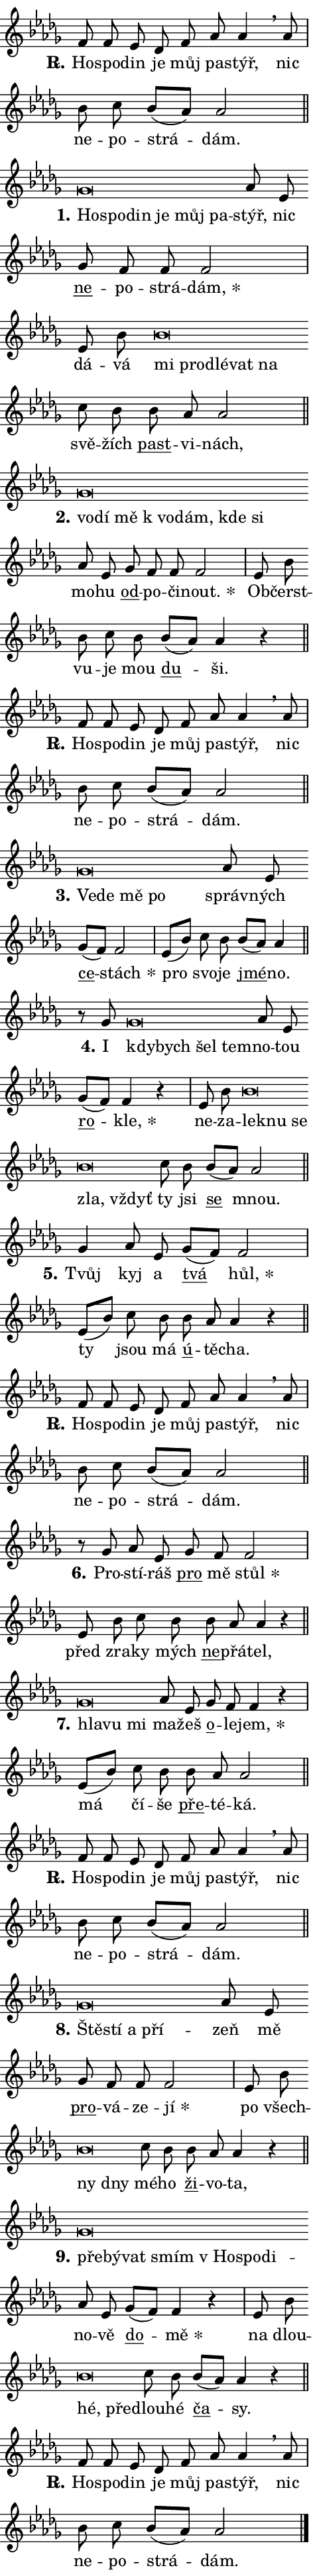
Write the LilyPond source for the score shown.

\version "2.24.0"
\header { tagline = "" }
\paper {
  indent = 0\cm
  top-margin = 0\cm
  right-margin = 0.13\cm % to fit lyric hyphens
  bottom-margin = 0\cm
  left-margin = 0\cm
  paper-width = 8\cm
  page-breaking = #ly:one-page-breaking
  system-system-spacing.basic-distance = #11
  score-system-spacing.basic-distance = #11
  ragged-last = ##f
}


%% Author: Thomas Morley
%% https://lists.gnu.org/archive/html/lilypond-user/2020-05/msg00002.html
#(define (line-position grob)
"Returns position of @var[grob} in current system:
   @code{'start}, if at first time-step
   @code{'end}, if at last time-step
   @code{'middle} otherwise
"
  (let* ((col (ly:item-get-column grob))
         (ln (ly:grob-object col 'left-neighbor))
         (rn (ly:grob-object col 'right-neighbor))
         (col-to-check-left (if (ly:grob? ln) ln col))
         (col-to-check-right (if (ly:grob? rn) rn col))
         (break-dir-left
           (and
             (ly:grob-property col-to-check-left 'non-musical #f)
             (ly:item-break-dir col-to-check-left)))
         (break-dir-right
           (and
             (ly:grob-property col-to-check-right 'non-musical #f)
             (ly:item-break-dir col-to-check-right))))
        (cond ((eqv? 1 break-dir-left) 'start)
              ((eqv? -1 break-dir-right) 'end)
              (else 'middle))))

#(define (tranparent-at-line-position vctor)
  (lambda (grob)
  "Relying on @code{line-position} select the relevant enry from @var{vctor}.
Used to determine transparency,"
    (case (line-position grob)
      ((end) (not (vector-ref vctor 0)))
      ((middle) (not (vector-ref vctor 1)))
      ((start) (not (vector-ref vctor 2))))))

noteHeadBreakVisibility =
#(define-music-function (break-visibility)(vector?)
"Makes @code{NoteHead}s transparent relying on @var{break-visibility}"
#{
  \override NoteHead.transparent =
    #(tranparent-at-line-position break-visibility)
#})

#(define delete-ledgers-for-transparent-note-heads
  (lambda (grob)
    "Reads whether a @code{NoteHead} is transparent.
If so this @code{NoteHead} is removed from @code{'note-heads} from
@var{grob}, which is supposed to be @code{LedgerLineSpanner}.
As a result ledgers are not printed for this @code{NoteHead}"
    (let* ((nhds-array (ly:grob-object grob 'note-heads))
           (nhds-list
             (if (ly:grob-array? nhds-array)
                 (ly:grob-array->list nhds-array)
                 '()))
           ;; Relies on the transparent-property being done before
           ;; Staff.LedgerLineSpanner.after-line-breaking is executed.
           ;; This is fragile ...
           (to-keep
             (remove
               (lambda (nhd)
                 (ly:grob-property nhd 'transparent #f))
               nhds-list)))
      ;; TODO find a better method to iterate over grob-arrays, similiar
      ;; to filter/remove etc for lists
      ;; For now rebuilt from scratch
      (set! (ly:grob-object grob 'note-heads)  '())
      (for-each
        (lambda (nhd)
          (ly:pointer-group-interface::add-grob grob 'note-heads nhd))
        to-keep))))

squashNotes = {
  \override NoteHead.X-extent = #'(-0.2 . 0.2)
  \override NoteHead.Y-extent = #'(-0.75 . 0)
  \override NoteHead.stencil =
    #(lambda (grob)
       (let ((pos (ly:grob-property grob 'staff-position)))
         (begin
           (if (< pos -7) (display "ERROR: Lower brevis then expected\n") (display ""))
           (if (<= pos -6) ly:text-interface::print ly:note-head::print))))
}
unSquashNotes = {
  \revert NoteHead.X-extent
  \revert NoteHead.Y-extent
  \revert NoteHead.stencil
}

hideNotes = \noteHeadBreakVisibility #begin-of-line-visible
unHideNotes = \noteHeadBreakVisibility #all-visible

% work-around for resetting accidentals
% https://lilypond.org/doc/v2.23/Documentation/notation/displaying-rhythms#unmetered-music
cadenzaMeasure = {
  \cadenzaOff
  \partial 1024 s1024
  \cadenzaOn
}

#(define-markup-command (accent layout props text) (markup?)
  "Underline accented syllable"
  (interpret-markup layout props
    #{\markup \override #'(offset . 4.3) \underline { #text }#}))

responsum = \markup \concat {
  "R" \hspace #-1.05 \path #0.1 #'((moveto 0 0.07) (lineto 0.9 0.8)) \hspace #0.05 "."
}

spaceSize = #0.6828661417322834 % exact space size for TeX Gyre Schola

\layout {
  \context {
    \Staff
    \remove "Time_signature_engraver"
    \override LedgerLineSpanner.after-line-breaking = #delete-ledgers-for-transparent-note-heads
  }
  \context {
    \Lyrics {
      \override LyricSpace.minimum-distance = \spaceSize
      \override LyricText.font-name = #"TeX Gyre Schola"
      \override LyricText.font-size = 1
      \override StanzaNumber.font-name = #"TeX Gyre Schola Bold"
      \override StanzaNumber.font-size = 1
    }
  }
  \context {
    \Score 
    \override NoteHead.text =
      #(lambda (grob) 
        (let ((pos (ly:grob-property grob 'staff-position)))
          #{\markup {
            \combine
              \halign #-0.55 \raise #(if (= pos -6) 0 0.5) \override #'(thickness . 2) \draw-line #'(3.2 . 0)
              \musicglyph "noteheads.sM1"
          }#}))
  }
}

% magnetic-lyrics.ily
%
%   written by
%     Jean Abou Samra <jean@abou-samra.fr>
%     Werner Lemberg <wl@gnu.org>
%
%   adapted by
%     Jiri Hon <jiri.hon@gmail.com>
%
% Version 2022-Apr-15

% https://www.mail-archive.com/lilypond-user@gnu.org/msg149350.html

#(define (Left_hyphen_pointer_engraver context)
   "Collect syllable-hyphen-syllable occurrences in lyrics and store
them in properties.  This engraver only looks to the left.  For
example, if the lyrics input is @code{foo -- bar}, it does the
following.

@itemize @bullet
@item
Set the @code{text} property of the @code{LyricHyphen} grob between
@q{foo} and @q{bar} to @code{foo}.

@item
Set the @code{left-hyphen} property of the @code{LyricText} grob with
text @q{foo} to the @code{LyricHyphen} grob between @q{foo} and
@q{bar}.
@end itemize

Use this auxiliary engraver in combination with the
@code{lyric-@/text::@/apply-@/magnetic-@/offset!} hook."
   (let ((hyphen #f)
         (text #f))
     (make-engraver
      (acknowledgers
       ((lyric-syllable-interface engraver grob source-engraver)
        (set! text grob)))
      (end-acknowledgers
       ((lyric-hyphen-interface engraver grob source-engraver)
        ;(when (not (grob::has-interface grob 'lyric-space-interface))
          (set! hyphen grob)));)
      ((stop-translation-timestep engraver)
       (when (and text hyphen)
         (ly:grob-set-object! text 'left-hyphen hyphen))
       (set! text #f)
       (set! hyphen #f)))))

#(define (lyric-text::apply-magnetic-offset! grob)
   "If the space between two syllables is less than the value in
property @code{LyricText@/.details@/.squash-threshold}, move the right
syllable to the left so that it gets concatenated with the left
syllable.

Use this function as a hook for
@code{LyricText@/.after-@/line-@/breaking} if the
@code{Left_@/hyphen_@/pointer_@/engraver} is active."
   (let ((hyphen (ly:grob-object grob 'left-hyphen #f)))
     (when hyphen
       (let ((left-text (ly:spanner-bound hyphen LEFT)))
         (when (grob::has-interface left-text 'lyric-syllable-interface)
           (let* ((common (ly:grob-common-refpoint grob left-text X))
                  (this-x-ext (ly:grob-extent grob common X))
                  (left-x-ext
                   (begin
                     ;; Trigger magnetism for left-text.
                     (ly:grob-property left-text 'after-line-breaking)
                     (ly:grob-extent left-text common X)))
                  ;; `delta` is the gap width between two syllables.
                  (delta (- (interval-start this-x-ext)
                            (interval-end left-x-ext)))
                  (details (ly:grob-property grob 'details))
                  (threshold (assoc-get 'squash-threshold details 0.2)))
             (when (< delta threshold)
               (let* (;; We have to manipulate the input text so that
                      ;; ligatures crossing syllable boundaries are not
                      ;; disabled.  For languages based on the Latin
                      ;; script this is essentially a beautification.
                      ;; However, for non-Western scripts it can be a
                      ;; necessity.
                      (lt (ly:grob-property left-text 'text))
                      (rt (ly:grob-property grob 'text))
                      (is-space (grob::has-interface hyphen 'lyric-space-interface))
                      (space (if is-space " " ""))
                      (extra-delta (if is-space spaceSize 0))
                      ;; Append new syllable.
                      (ltrt-space (if (and (string? lt) (string? rt))
                                (string-append lt space rt)
                                (make-concat-markup (list lt space rt))))
                      ;; Right-align `ltrt` to the right side.
                      (ltrt-space-markup (grob-interpret-markup
                               grob
                               (make-translate-markup
                                (cons (interval-length this-x-ext) 0)
                                (make-right-align-markup ltrt-space)))))
                 (begin
                   ;; Don't print `left-text`.
                   (ly:grob-set-property! left-text 'stencil #f)
                   ;; Set text and stencil (which holds all collected
                   ;; syllables so far) and shift it to the left.
                   (ly:grob-set-property! grob 'text ltrt-space)
                   (ly:grob-set-property! grob 'stencil ltrt-space-markup)
                   (ly:grob-translate-axis! grob (- (- delta extra-delta)) X))))))))))


#(define (lyric-hyphen::displace-bounds-first grob)
   ;; Make very sure this callback isn't triggered too early.
   (let ((left (ly:spanner-bound grob LEFT))
         (right (ly:spanner-bound grob RIGHT)))
     (ly:grob-property left 'after-line-breaking)
     (ly:grob-property right 'after-line-breaking)
     (ly:lyric-hyphen::print grob)))

squashThreshold = #0.4

\layout {
  \context {
    \Lyrics
    \consists #Left_hyphen_pointer_engraver
    \override LyricText.after-line-breaking =
      #lyric-text::apply-magnetic-offset!
    \override LyricHyphen.stencil = #lyric-hyphen::displace-bounds-first
    \override LyricText.details.squash-threshold = \squashThreshold
    \override LyricHyphen.minimum-distance = 0
    \override LyricHyphen.minimum-length = \squashThreshold
  }
}

squashText = \override LyricText.details.squash-threshold = 9999
unSquashText = \override LyricText.details.squash-threshold = \squashThreshold

leftText = \override LyricText.self-alignment-X = #LEFT
unLeftText = \revert LyricText.self-alignment-X

starOffset = #(lambda (grob) 
                (let ((x_offset (ly:self-alignment-interface::aligned-on-x-parent grob)))
                  (if (= x_offset 0) 0 (+ x_offset 1.2))))

star = #(define-music-function (syllable)(string?)
"Append star separator at the end of a syllable"
#{
  \once \override LyricText.X-offset = #starOffset
  \lyricmode { \markup {
    #syllable
    \override #'((font-name . "TeX Gyre Schola Bold")) \hspace #0.2 \lower #0.65 \larger "*"
  } }
#})

starAccent = #(define-music-function (syllable)(string?)
"Append star separator at the end of a syllable and make accent"
#{
  \once \override LyricText.X-offset = #starOffset
  \lyricmode { \markup {
    \accent #syllable
    \override #'((font-name . "TeX Gyre Schola Bold")) \hspace #0.2 \lower #0.65 \larger "*"
  } }
#})

breath = #(define-music-function (syllable)(string?)
"Append breathing indicator at the end of a syllable"
#{
  \lyricmode { \markup { #syllable "+" } }
#})

optionalBreath = #(define-music-function (syllable)(string?)
"Append optional breathing indicator at the end of a syllable"
#{
  \lyricmode { \markup { #syllable "(+)" } }
#})


\score {
    <<
        \new Voice = "melody" { \cadenzaOn \key des \major \relative { f'8 f es \bar "" des f \bar "" as as4 \breathe as8 \cadenzaMeasure \bar "|" bes c \bar "" bes[( as)] as2 \cadenzaMeasure \bar "||" \break } }
        \new Lyrics \lyricsto "melody" { \lyricmode { \set stanza = \responsum
Ho -- spo -- din je můj pa -- stýř, nic ne -- po -- strá -- dám. } }
    >>
    \layout {}
}

\score {
    <<
        \new Voice = "melody" { \cadenzaOn \key des \major \relative { \squashNotes ges'\breve*1/16 \hideNotes \breve*1/16 \bar "" \breve*1/16 \bar "" \breve*1/16 \bar "" \breve*1/16 \breve*1/16 \bar "" \unHideNotes \unSquashNotes as8 es \bar "" ges f f f2 \cadenzaMeasure \bar "|" es8 bes' \bar "" \squashNotes bes\breve*1/16 \hideNotes \breve*1/16 \bar "" \breve*1/16 \bar "" \breve*1/16 \breve*1/16 \bar "" \unHideNotes \unSquashNotes c8 bes \bar "" bes as as2 \cadenzaMeasure \bar "||" \break } }
        \new Lyrics \lyricsto "melody" { \lyricmode { \set stanza = "1."
\leftText Ho -- \squashText spo -- din je můj pa -- \unLeftText \unSquashText stýř, nic \markup \accent ne -- po -- strá -- \star dám, dá -- vá \leftText mi \squashText pro -- dlé -- vat na \unLeftText \unSquashText svě -- žích \markup \accent past -- vi -- nách, } }
    >>
    \layout {}
}

\score {
    <<
        \new Voice = "melody" { \cadenzaOn \key des \major \relative { \squashNotes ges'\breve*1/16 \hideNotes \breve*1/16 \bar "" \breve*1/16 \bar "" \breve*1/16 \bar "" \breve*1/16 \bar "" \breve*1/16 \breve*1/16 \bar "" \unHideNotes \unSquashNotes as8 es \bar "" ges f f f2 \cadenzaMeasure \bar "|" es8 bes' \bar "" bes c8 bes \bar "" bes[( as)] as4 r \cadenzaMeasure \bar "||" \break } }
        \new Lyrics \lyricsto "melody" { \lyricmode { \set stanza = "2."
\leftText vo -- \squashText dí mě "k vo" -- dám, kde si \unLeftText \unSquashText mo -- hu \markup \accent od -- po -- či -- \star nout. Ob -- čerst -- vu -- je mou \markup \accent du -- ši. } }
    >>
    \layout {}
}

\score {
    <<
        \new Voice = "melody" { \cadenzaOn \key des \major \relative { f'8 f es \bar "" des f \bar "" as as4 \breathe as8 \cadenzaMeasure \bar "|" bes c \bar "" bes[( as)] as2 \cadenzaMeasure \bar "||" \break } }
        \new Lyrics \lyricsto "melody" { \lyricmode { \set stanza = \responsum
Ho -- spo -- din je můj pa -- stýř, nic ne -- po -- strá -- dám. } }
    >>
    \layout {}
}

\score {
    <<
        \new Voice = "melody" { \cadenzaOn \key des \major \relative { \squashNotes ges'\breve*1/16 \hideNotes \breve*1/16 \bar "" \breve*1/16 \breve*1/16 \bar "" \unHideNotes \unSquashNotes as8 es \bar "" ges[( f)] f2 \cadenzaMeasure \bar "|" es8[( bes')] c8 bes \bar "" bes[( as)] as4 \cadenzaMeasure \bar "||" \break } }
        \new Lyrics \lyricsto "melody" { \lyricmode { \set stanza = "3."
\leftText Ve -- \squashText de mě po \unLeftText \unSquashText správ -- ných \markup \accent ce -- \star stách pro svo -- je \markup \accent jmé -- no. } }
    >>
    \layout {}
}

\score {
    <<
        \new Voice = "melody" { \cadenzaOn \key des \major \relative { r8 ges' \squashNotes ges\breve*1/16 \hideNotes \breve*1/16 \bar "" \breve*1/16 \breve*1/16 \bar "" \unHideNotes \unSquashNotes as8 es \bar "" ges[( f)] f4 r \cadenzaMeasure \bar "|" es8 bes' \bar "" \squashNotes bes\breve*1/16 \hideNotes \breve*1/16 \bar "" \breve*1/16 \bar "" \breve*1/16 \breve*1/16 \bar "" \unHideNotes \unSquashNotes c8 bes \bar "" bes[( as)] as2 \cadenzaMeasure \bar "||" \break } }
        \new Lyrics \lyricsto "melody" { \lyricmode { \set stanza = "4."
I \leftText kdy -- \squashText bych šel tem -- \unLeftText \unSquashText no -- tou \markup \accent ro -- \star kle, ne -- za -- \leftText lek -- \squashText nu se zla, vždyť \unLeftText \unSquashText ty jsi \markup \accent se mnou. } }
    >>
    \layout {}
}

\score {
    <<
        \new Voice = "melody" { \cadenzaOn \key des \major \relative { ges'4 as8 es \bar "" ges[( f)] f2 \cadenzaMeasure \bar "|" es8[( bes')] c8 bes \bar "" bes as as4 r \cadenzaMeasure \bar "||" \break } }
        \new Lyrics \lyricsto "melody" { \lyricmode { \set stanza = "5."
Tvůj kyj a \markup \accent tvá \star hůl, ty jsou má \markup \accent ú -- tě -- cha. } }
    >>
    \layout {}
}

\score {
    <<
        \new Voice = "melody" { \cadenzaOn \key des \major \relative { f'8 f es \bar "" des f \bar "" as as4 \breathe as8 \cadenzaMeasure \bar "|" bes c \bar "" bes[( as)] as2 \cadenzaMeasure \bar "||" \break } }
        \new Lyrics \lyricsto "melody" { \lyricmode { \set stanza = \responsum
Ho -- spo -- din je můj pa -- stýř, nic ne -- po -- strá -- dám. } }
    >>
    \layout {}
}

\score {
    <<
        \new Voice = "melody" { \cadenzaOn \key des \major \relative { r8 ges' as8 es \bar "" ges f f2 \cadenzaMeasure \bar "|" es8 bes' c8 bes \bar "" bes as as4 r \cadenzaMeasure \bar "||" \break } }
        \new Lyrics \lyricsto "melody" { \lyricmode { \set stanza = "6."
Pro -- stí -- ráš \markup \accent pro mě \star stůl před zra -- ky mých \markup \accent ne -- přá -- tel, } }
    >>
    \layout {}
}

\score {
    <<
        \new Voice = "melody" { \cadenzaOn \key des \major \relative { \squashNotes ges'\breve*1/16 \hideNotes \breve*1/16 \breve*1/16 \bar "" \unHideNotes \unSquashNotes as8 es \bar "" ges f f4 r \cadenzaMeasure \bar "|" es8[( bes')] c8 bes \bar "" bes as as2 \cadenzaMeasure \bar "||" \break } }
        \new Lyrics \lyricsto "melody" { \lyricmode { \set stanza = "7."
\leftText hla -- \squashText vu mi \unLeftText \unSquashText ma -- žeš \markup \accent o -- le -- \star jem, má čí -- še \markup \accent pře -- té -- ká. } }
    >>
    \layout {}
}

\score {
    <<
        \new Voice = "melody" { \cadenzaOn \key des \major \relative { f'8 f es \bar "" des f \bar "" as as4 \breathe as8 \cadenzaMeasure \bar "|" bes c \bar "" bes[( as)] as2 \cadenzaMeasure \bar "||" \break } }
        \new Lyrics \lyricsto "melody" { \lyricmode { \set stanza = \responsum
Ho -- spo -- din je můj pa -- stýř, nic ne -- po -- strá -- dám. } }
    >>
    \layout {}
}

\score {
    <<
        \new Voice = "melody" { \cadenzaOn \key des \major \relative { \squashNotes ges'\breve*1/16 \hideNotes \breve*1/16 \bar "" \breve*1/16 \breve*1/16 \bar "" \unHideNotes \unSquashNotes as8 es \bar "" ges f f f2 \cadenzaMeasure \bar "|" es8 bes' \bar "" \squashNotes bes\breve*1/16 \hideNotes \breve*1/16 \bar "" \unHideNotes \unSquashNotes c8 bes \bar "" bes as as4 r \cadenzaMeasure \bar "||" \break } }
        \new Lyrics \lyricsto "melody" { \lyricmode { \set stanza = "8."
\leftText Ště -- \squashText stí a pří -- \unLeftText \unSquashText zeň mě \markup \accent pro -- vá -- ze -- \star jí po všech -- \leftText ny \squashText dny \unLeftText \unSquashText mé -- ho \markup \accent ži -- vo -- ta, } }
    >>
    \layout {}
}

\score {
    <<
        \new Voice = "melody" { \cadenzaOn \key des \major \relative { \squashNotes ges'\breve*1/16 \hideNotes \breve*1/16 \bar "" \breve*1/16 \bar "" \breve*1/16 \bar "" \breve*1/16 \bar "" \breve*1/16 \breve*1/16 \bar "" \unHideNotes \unSquashNotes as8 es \bar "" ges[( f)] f4 r \cadenzaMeasure \bar "|" es8 bes' \bar "" \squashNotes bes\breve*1/16 \hideNotes \breve*1/16 \bar "" \unHideNotes \unSquashNotes c8 bes \bar "" bes[( as)] as4 r \cadenzaMeasure \bar "||" \break } }
        \new Lyrics \lyricsto "melody" { \lyricmode { \set stanza = "9."
\leftText pře -- \squashText bý -- vat smím "v Ho" -- spo -- di -- \unLeftText \unSquashText no -- vě \markup \accent do -- \star mě na dlou -- \leftText hé, \squashText pře -- \unLeftText \unSquashText dlou -- hé \markup \accent ča -- sy. } }
    >>
    \layout {}
}

\score {
    <<
        \new Voice = "melody" { \cadenzaOn \key des \major \relative { f'8 f es \bar "" des f \bar "" as as4 \breathe as8 \cadenzaMeasure \bar "|" bes c \bar "" bes[( as)] as2 \cadenzaMeasure \bar "||" \break } \bar "|." }
        \new Lyrics \lyricsto "melody" { \lyricmode { \set stanza = \responsum
Ho -- spo -- din je můj pa -- stýř, nic ne -- po -- strá -- dám. } }
    >>
    \layout {}
}
